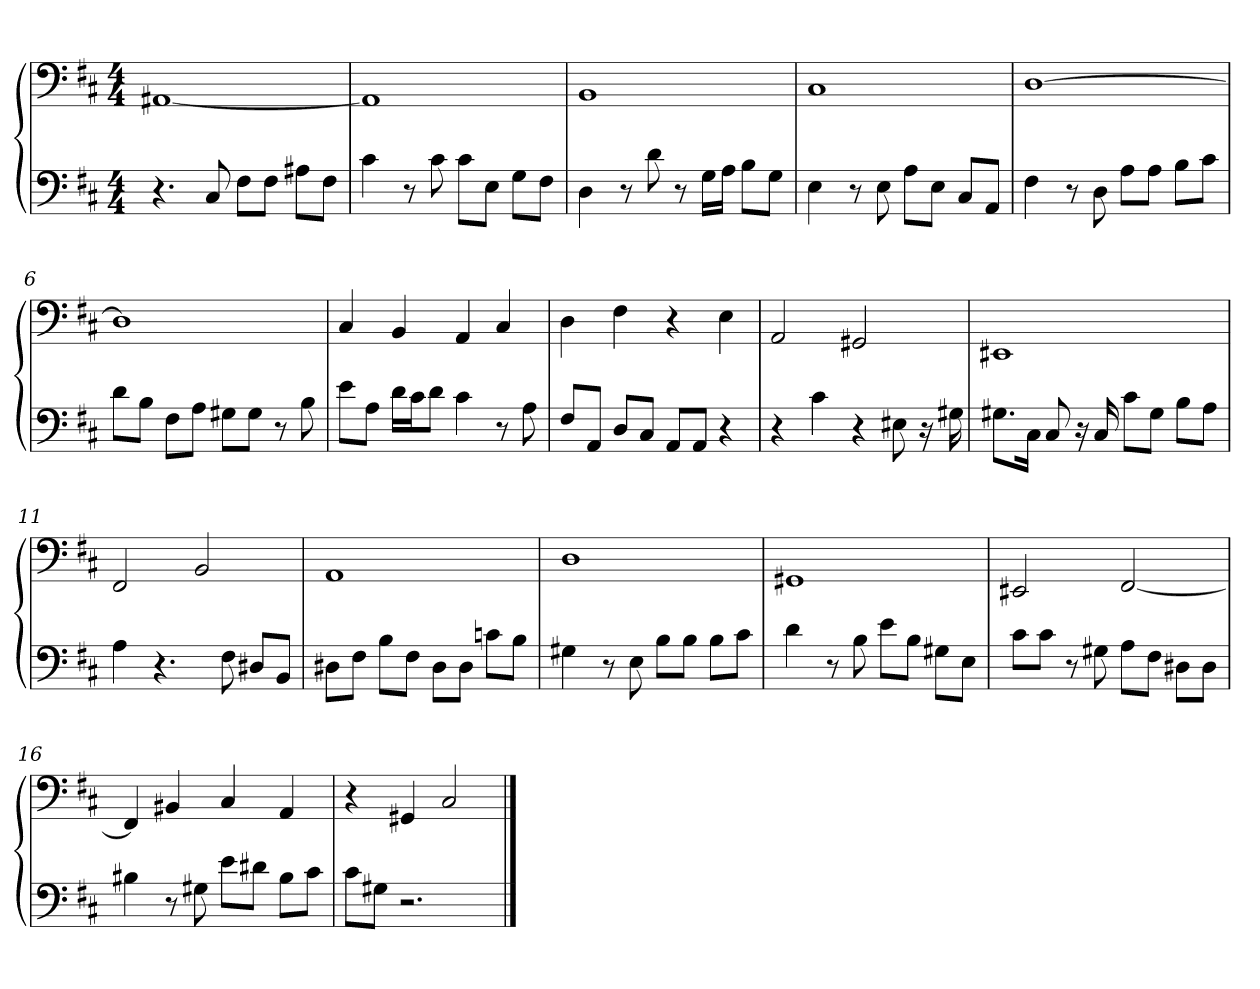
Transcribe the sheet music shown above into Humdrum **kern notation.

**kern	**kern
*part1	*part1
*staff2	*staff1
*clefF4	*clefF4
*k[f#c#]	*k[f#c#]
*D:	*D:
*M4/4	*M4/4
=1	=1
4.r	[1AA#X
8C#	.
8F#\L	.
8F#\J	.
8A#X\L	.
8F#\J	.
=2	=2
4c#	1AA#]
8r	.
8c#	.
8c#\L	.
8E\J	.
8G\L	.
8F#\J	.
=3	=3
4D	1BB
8r	.
8d	.
8r	.
16G\LL	.
16A\JJ	.
8B\L	.
8G\J	.
=4	=4
4E	1C#
8r	.
8E	.
8A\L	.
8E\J	.
8C#/L	.
8AA/J	.
=5	=5
4F#	[1D
8r	.
8D	.
8A\L	.
8A\J	.
8B\L	.
8c#\J	.
=6	=6
8d\L	1D]
8B\J	.
8F#\L	.
8A\J	.
8G#X\L	.
8G#\J	.
8r	.
8B	.
=7	=7
8e\L	4C#
8A\J	.
16d\LL	4BB
16c#\J	.
8d\J	.
4c#	4AA
8r	4C#
8A	.
=8	=8
8F#/L	4D
8AA/J	.
8D/L	4F#
8C#/J	.
8AA/L	4r
8AA/J	.
4r	4E
=9	=9
4r	2AA
4c#	.
4r	2GG#X
8E#X	.
16r	.
16G#X	.
=10	=10
8.G#X\L	1EE#X
16C#\Jk	.
8C#	.
16r	.
16C#	.
8c#\L	.
8G#\J	.
8B\L	.
8A\J	.
=11	=11
4A	2FF#
4.r	.
.	2BB
8F#	.
8D#X/L	.
8BB/J	.
=12	=12
8D#X\L	1AA
8F#\J	.
8B\L	.
8F#\J	.
8D#\L	.
8D#\J	.
8cn\L	.
8B\J	.
=13	=13
4G#X	1D
8r	.
8E	.
8B\L	.
8B\J	.
8B\L	.
8c#\J	.
=14	=14
4d	1GG#X
8r	.
8B	.
8e\L	.
8B\J	.
8G#X\L	.
8E\J	.
=15	=15
8c#\L	2EE#X
8c#\J	.
8r	.
8G#X	.
8A\L	[2FF#
8F#\J	.
8D#X\L	.
8D#\J	.
=16	=16
4B#X	4FF#]
8r	4BB#X
8G#X	.
8e\L	4C#
8d#X\J	.
8B#\L	4AA
8c#\J	.
=17	=17
8c#\L	4r
8G#X\J	.
2.r	4GG#X
.	2C#
==	==
*-	*-
